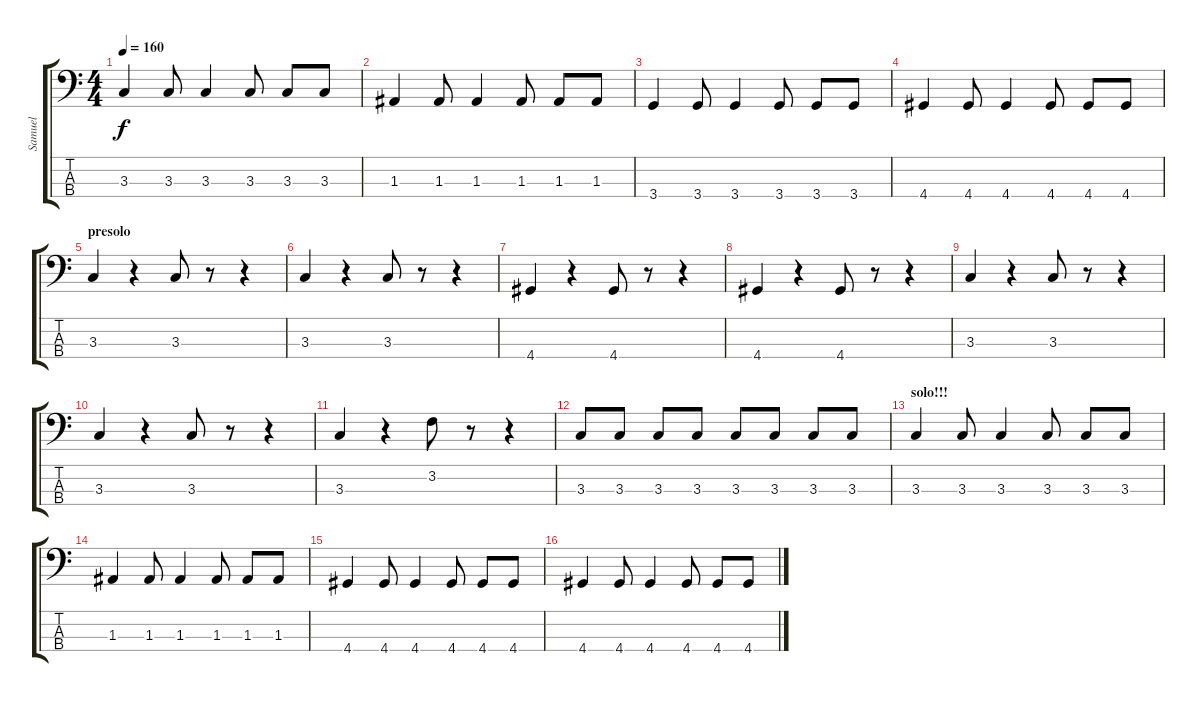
\track ("Samuel" "Samuel") {instrument electricbassfinger}
\staff {score tabs}
\tuning (G2 D2 A1 E1) {hide}
\ts (4 4)
\tempo 160
\clef f4
\ks c
3.3.4{dy f} 3.3.8 3.3.4 3.3.8 3.3.8 3.3.8 |
1.3.4 1.3.8 1.3.4 1.3.8 1.3.8 1.3.8 |
3.4.4 3.4.8 3.4.4 3.4.8 3.4.8 3.4.8 |
4.4.4 4.4.8 4.4.4 4.4.8 4.4.8 4.4.8 |
\section ("" "presolo")
3.3.4 r.4 3.3.8 r.8 r.4 |
3.3.4 r.4 3.3.8 r.8 r.4 |
4.4.4 r.4 4.4.8 r.8 r.4 |
4.4.4 r.4 4.4.8 r.8 r.4 |
3.3.4 r.4 3.3.8 r.8 r.4 |
3.3.4 r.4 3.3.8 r.8 r.4 |
3.3.4 r.4 3.2.8 r.8 r.4 |
3.3.8 3.3.8 3.3.8 3.3.8 3.3.8 3.3.8 3.3.8 3.3.8 |
\section ("" "solo!!!")
3.3.4 3.3.8 3.3.4 3.3.8 3.3.8 3.3.8 |
1.3.4 1.3.8 1.3.4 1.3.8 1.3.8 1.3.8 |
4.4.4 4.4.8 4.4.4 4.4.8 4.4.8 4.4.8 |
4.4.4 4.4.8 4.4.4 4.4.8 4.4.8 4.4.8
